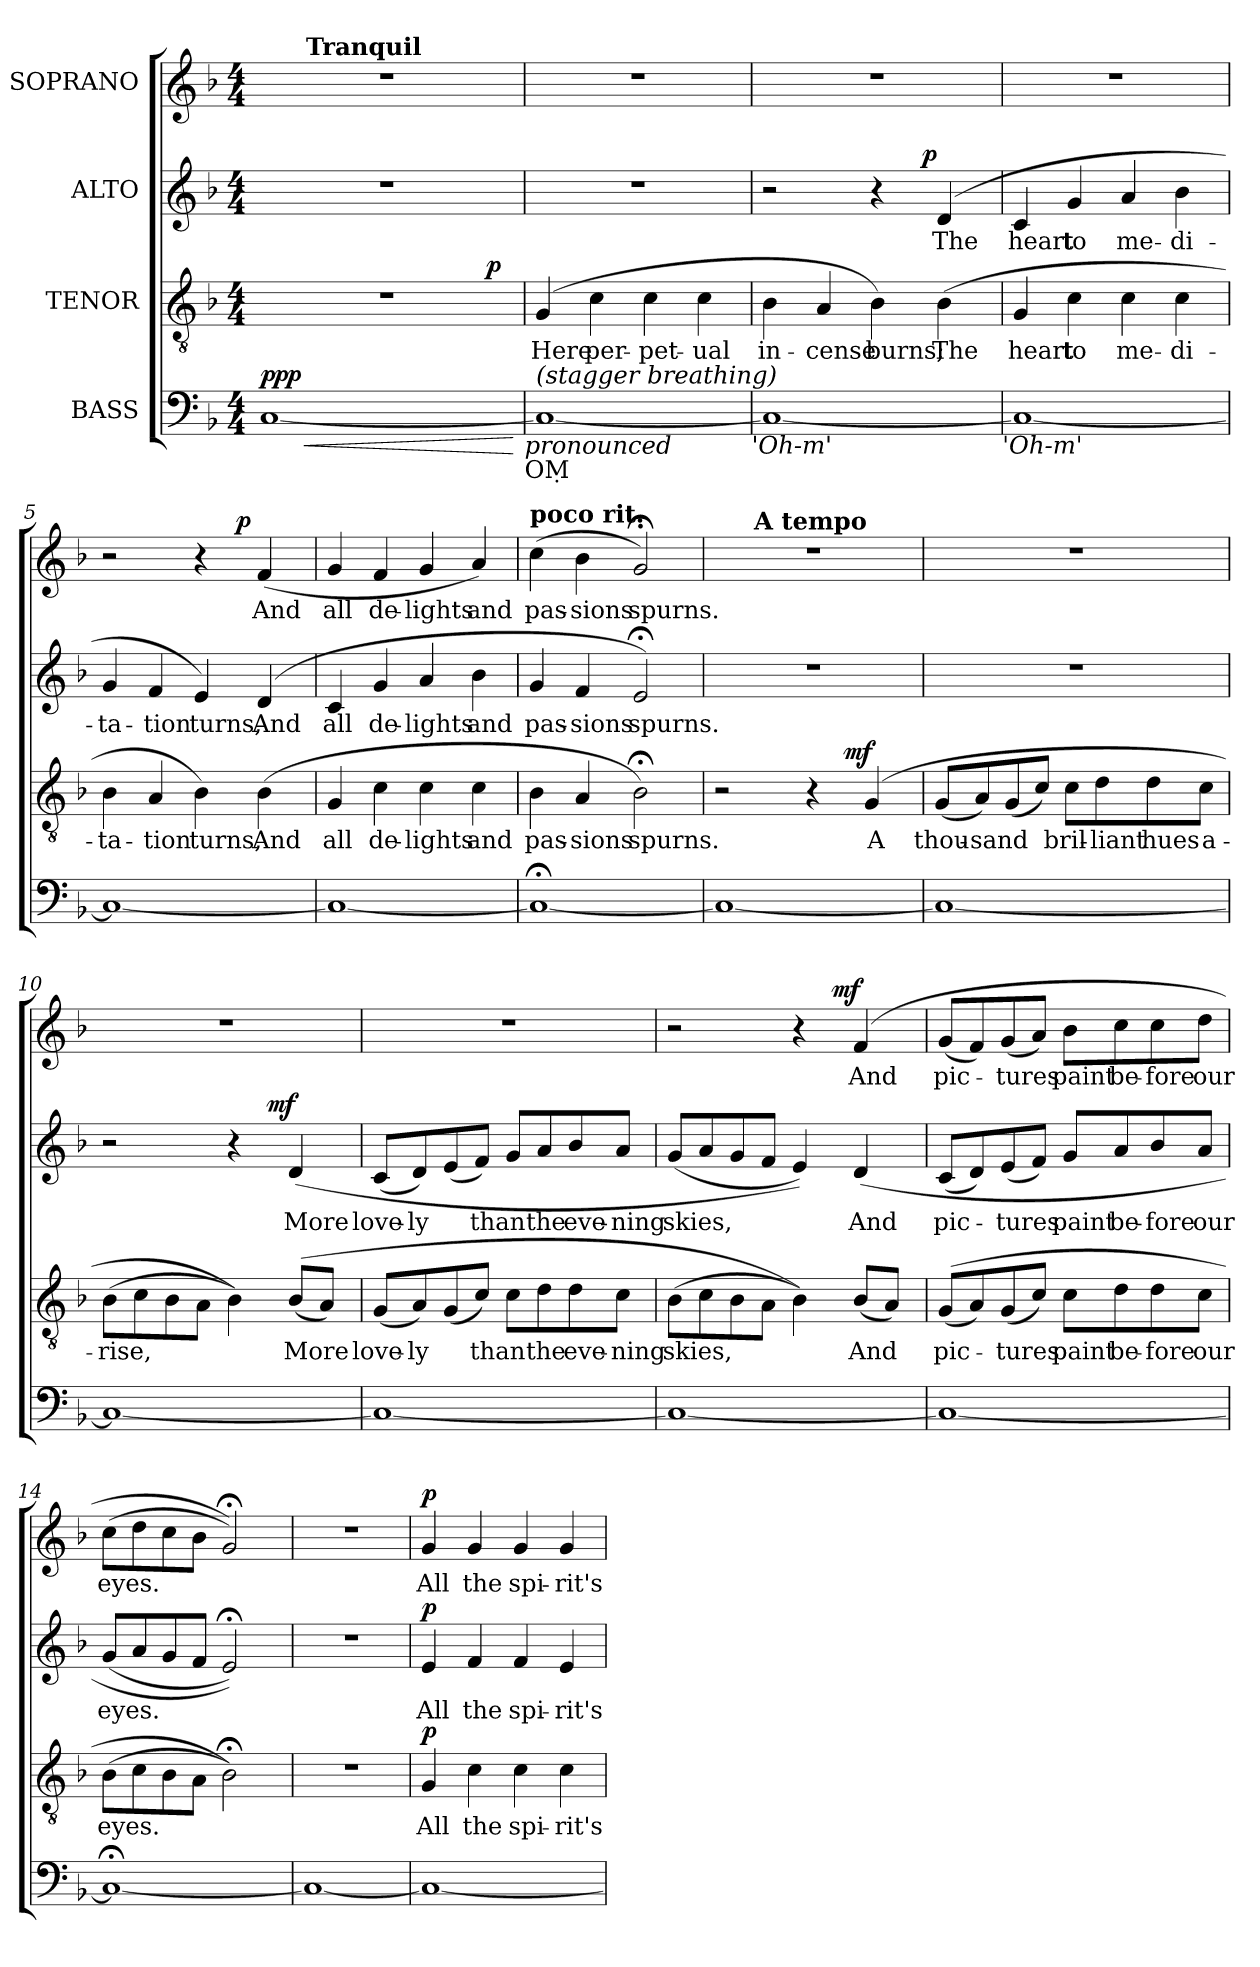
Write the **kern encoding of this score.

**kern	**dynam	**kern	**text	**dynam	**kern	**text	**dynam	**kern	**text	**dynam
*part4	*part4	*part3	*part3	*part3	*part2	*part2	*part2	*part1	*part1	*part1
*staff4	*staff4	*staff3	*staff3	*staff3	*staff2	*staff2	*staff2	*staff1	*staff1	*staff1
*I"BASS	*	*I"TENOR	*	*	*I"ALTO	*	*	*I"SOPRANO	*	*
!!LO:PB:g=z
*clefF4	*	*clefGv2	*	*	*clefG2	*	*	*clefG2	*	*
*ITrd7c12	*	*	*	*	*	*	*	*	*	*
*k[b-]	*	*k[b-]	*	*	*k[b-]	*	*	*k[b-]	*	*
*F:	*	*F:	*	*	*F:	*	*	*F:	*	*
*M4/4	*	*M4/4	*	*	*M4/4	*	*	*M4/4	*	*
=1	=1	=1	=1	=1	=1	=1	=1	=1	=1	=1
!	!LO:HP:b	!	!	!	!	!	!	!	!	!
!	!LO:DY:n=1:a	!	!	!	!	!	!	!	!	!
!	!LO:DY:n=2:a	!	!	!	!	!	!	!	!	!
*	*	*^	*	*	*	*	*	*^	*	*
[<1CC	< pp p	1r	2ryy	.	.	1r	.	.	1r	8.ryy	.	.
*	*	*	*	*	*	*	*	*	*MM72	*	*	*
!	!	!	!	!	!	!	!	!	!	!LO:TX:a:B:t=Tranquil	!	!
.	.	.	.	.	.	.	.	.	.	2ryy	.	.
.	.	.	4ryy	.	.	.	.	.	.	.	.	.
.	.	.	.	.	.	.	.	.	.	4ryy	.	.
.	.	.	8ryy	.	.	.	.	.	.	.	.	.
.	.	.	32ryy	.	.	.	.	.	.	.	.	.
!	!	!	!	!	!LO:DY:a	!	!	!	!	!	!	!
.	.	.	16.ryy	.	p	.	.	.	.	.	.	.
.	.	.	.	.	.	.	.	.	.	16ryy	.	.
.	[	.	.	.	.	.	.	.	.	.	.	.
!LO:TX:b:i:t=pronounced	!	!	!	!	!	!	!	!	!	!	!	!
!LO:TX:b:t=OṂ	!	!	!	!	!	!	!	!	!	!	!	!
=2	=2	=2	=2	=2	=2	=2	=2	=2	=2	=2	=2	=2
!LO:TX:a:i:t=(stagger breathing)	!	!	!	!	!	!	!	!	!	!	!	!
!	!	!	!	!LO:LY:b	!	!	!	!	!	!	!	!
*	*	*v	*v	*	*	*	*	*	*v	*v	*	*
1CC_	.	(4G/	Here	.	1r	.	.	1r	.	.
!	!	!	!LO:LY:b	!	!	!	!	!	!	!
.	.	4c\	per-	.	.	.	.	.	.	.
!	!	!	!LO:LY:b	!	!	!	!	!	!	!
.	.	4c\	-pet-	.	.	.	.	.	.	.
!	!	!	!LO:LY:b	!	!	!	!	!	!	!
.	.	4c\	-ual	.	.	.	.	.	.	.
!LO:TX:b:i:t='Oh-m'	!	!	!	!	!	!	!	!	!	!
=3	=3	=3	=3	=3	=3	=3	=3	=3	=3	=3
!	!	!	!LO:LY:b	!	!	!	!	!	!	!
*	*	*	*	*	*^	*	*	*	*	*
1CC_	.	4B-\	in-	.	2r	2ryy	.	.	1r	.	.
!	!	!	!LO:LY:b	!	!	!	!	!	!	!	!
.	.	4A/	-cense	.	.	.	.	.	.	.	.
!	!	!	!LO:LY:b	!	!	!	!	!	!	!	!
.	.	4B-\)	burns;	.	4r	8..ryy	.	.	.	.	.
!	!	!	!	!	!	!	!	!LO:DY:a	!	!	!
.	.	.	.	.	.	4ryy	.	p	.	.	.
!	!	!	!LO:LY:b	!	!	!	!LO:LY:b	!	!	!	!
.	.	(>4B-\	The	.	(4d/	.	The	.	.	.	.
.	.	.	.	.	.	32ryy	.	.	.	.	.
!LO:TX:b:i:t='Oh-m'	!	!	!	!	!	!	!	!	!	!	!
=4	=4	=4	=4	=4	=4	=4	=4	=4	=4	=4	=4
!	!	!	!LO:LY:b	!	!	!	!LO:LY:b	!	!	!	!
*	*	*	*	*	*v	*v	*	*	*	*	*
1CC_	.	4G/	heart	.	4c/	heart	.	1r	.	.
!	!	!	!LO:LY:b	!	!	!LO:LY:b	!	!	!	!
.	.	4c\	to	.	4g/	to	.	.	.	.
!	!	!	!LO:LY:b	!	!	!LO:LY:b	!	!	!	!
.	.	4c\	me-	.	4a/	me-	.	.	.	.
!	!	!	!LO:LY:b	!	!	!LO:LY:b	!	!	!	!
.	.	4c\	-di-	.	4b-\	-di-	.	.	.	.
=5	=5	=5	=5	=5	=5	=5	=5	=5	=5	=5
!	!	!	!LO:LY:b	!	!	!LO:LY:b	!	!	!	!
*	*	*	*	*	*	*	*	*^	*	*
1CC_	.	4B-\	-ta-	.	4g/	-ta-	.	2r	2ryy	.	.
!	!	!	!LO:LY:b	!	!	!LO:LY:b	!	!	!	!	!
.	.	4A/	-tion	.	4f/	-tion	.	.	.	.	.
!	!	!	!LO:LY:b	!	!	!LO:LY:b	!	!	!	!	!
.	.	4B-\)	turns,	.	4e/)	turns,	.	4r	8.ryy	.	.
!	!	!	!	!	!	!	!	!	!	!	!LO:DY:a
.	.	.	.	.	.	.	.	.	4ryy	.	p
!	!	!	!LO:LY:b	!	!	!LO:LY:b	!	!	!	!LO:LY:b	!
.	.	(>4B-\	And	.	(4d/	And	.	(4f/	.	And	.
.	.	.	.	.	.	.	.	.	16ryy	.	.
=6	=6	=6	=6	=6	=6	=6	=6	=6	=6	=6	=6
!	!	!	!LO:LY:b	!	!	!LO:LY:b	!	!	!	!LO:LY:b	!
*	*	*	*	*	*	*	*	*v	*v	*	*
1CC_	.	4G/	all	.	4c/	all	.	4g/	all	.
!	!	!	!LO:LY:b	!	!	!LO:LY:b	!	!	!LO:LY:b	!
.	.	4c\	de-	.	4g/	de-	.	4f/	de-	.
!	!	!	!LO:LY:b	!	!	!LO:LY:b	!	!	!LO:LY:b	!
.	.	4c\	-lights	.	4a/	-lights	.	4g/	-lights	.
!	!	!	!LO:LY:b	!	!	!LO:LY:b	!	!	!LO:LY:b	!
.	.	4c\	and	.	4b-\	and	.	4a/)	and	.
!!LO:LB:g=z
=7	=7	=7	=7	=7	=7	=7	=7	=7	=7	=7
!	!	!	!	!	!	!	!	!LO:TX:a:B:t=poco rit.	!	!
!	!	!	!LO:LY:b	!	!	!LO:LY:b	!	!	!LO:LY:b	!
1CC;_	.	4B-\	pas-	.	4g/	pas-	.	(>4cc\	pas-	.
!	!	!	!LO:LY:b	!	!	!LO:LY:b	!	!	!LO:LY:b	!
.	.	4A/	-sions	.	4f/	-sions	.	4b-\	-sions	.
!	!	!	!LO:LY:b	!	!	!LO:LY:b	!	!	!LO:LY:b	!
.	.	2B-;<\)	spurns.	.	2e;/)	spurns.	.	2g;/)	spurns.	.
=8	=8	=8	=8	=8	=8	=8	=8	=8	=8	=8
*	*	*^	*	*	*	*	*	*^	*	*
1CC_	.	2r	2ryy	.	.	1r	.	.	1r	8.ryy	.	.
!	!	!	!	!	!	!	!	!	!	!LO:TX:a:B:t=A tempo	!	!
.	.	.	.	.	.	.	.	.	.	2ryy	.	.
.	.	4r	8.ryy	.	.	.	.	.	.	.	.	.
!	!	!	!	!	!LO:DY:a	!	!	!	!	!	!	!
.	.	.	4ryy	.	mf	.	.	.	.	4ryy	.	.
!	!	!	!	!LO:LY:b	!	!	!	!	!	!	!	!
.	.	(4G/	.	A	.	.	.	.	.	.	.	.
.	.	.	16ryy	.	.	.	.	.	.	16ryy	.	.
=9	=9	=9	=9	=9	=9	=9	=9	=9	=9	=9	=9	=9
!	!	!	!	!LO:LY:b	!	!	!	!	!	!	!	!
*	*	*v	*v	*	*	*	*	*	*v	*v	*	*
1CC_	.	(<8G/L	thou-	.	1r	.	.	1r	.	.
!	!	!	!LO:LY:b	!	!	!	!	!	!	!
.	.	8A/)	-sand	.	.	.	.	.	.	.
.	.	(<8G/	.	.	.	.	.	.	.	.
.	.	8c/J)	.	.	.	.	.	.	.	.
!	!	!	!LO:LY:b	!	!	!	!	!	!	!
.	.	8c\L	bril-	.	.	.	.	.	.	.
!	!	!	!LO:LY:b:rj	!	!	!	!	!	!	!
.	.	8d\	-liant	.	.	.	.	.	.	.
!	!	!	!LO:LY:b	!	!	!	!	!	!	!
.	.	8d\	hues	.	.	.	.	.	.	.
!	!	!	!LO:LY:b	!	!	!	!	!	!	!
.	.	8c\J	a-	.	.	.	.	.	.	.
=10	=10	=10	=10	=10	=10	=10	=10	=10	=10	=10
!	!	!	!LO:LY:b	!	!	!	!	!	!	!
*	*	*	*	*	*^	*	*	*	*	*
1CC_	.	(>8B-\L	-rise,	.	2r	2ryy	.	.	1r	.	.
.	.	8c\	.	.	.	.	.	.	.	.	.
.	.	8B-\	.	.	.	.	.	.	.	.	.
.	.	8A\J	.	.	.	.	.	.	.	.	.
.	.	4B-\))	.	.	4r	8.ryy	.	.	.	.	.
!	!	!	!	!	!	!	!	!LO:DY:a	!	!	!
.	.	.	.	.	.	4ryy	.	mf	.	.	.
!	!	!	!LO:LY:b	!	!	!	!LO:LY:b	!	!	!	!
.	.	(<(>8B-/L	More	.	(4d/	.	More	.	.	.	.
.	.	8A/J)	.	.	.	.	.	.	.	.	.
.	.	.	.	.	.	16ryy	.	.	.	.	.
=11	=11	=11	=11	=11	=11	=11	=11	=11	=11	=11	=11
!	!	!	!LO:LY:b	!	!	!	!LO:LY:b	!	!	!	!
*	*	*	*	*	*v	*v	*	*	*	*	*
1CC_	.	(<8G/L	love-	.	(<8c/L	love-	.	1r	.	.
!	!	!	!LO:LY:b	!	!	!LO:LY:b	!	!	!	!
.	.	8A/)	-ly	.	8d/)	-ly	.	.	.	.
.	.	(<8G/	.	.	(<8e/	.	.	.	.	.
!	!	!	!LO:LY:b	!	!	!LO:LY:b	!	!	!	!
.	.	8c/J)	than	.	8f/J)	than	.	.	.	.
.	.	8c\L	.	.	8g/L	.	.	.	.	.
!	!	!	!LO:LY:b	!	!	!LO:LY:b	!	!	!	!
.	.	8d\	the	.	8a/	the	.	.	.	.
!	!	!	!LO:LY:b	!	!	!LO:LY:b	!	!	!	!
.	.	8d\	eve-	.	8b-/	eve-	.	.	.	.
!	!	!	!LO:LY:b:rj	!	!	!LO:LY:b:rj	!	!	!	!
.	.	8c\J	-ning	.	8a/J	-ning	.	.	.	.
=12	=12	=12	=12	=12	=12	=12	=12	=12	=12	=12
!	!	!	!LO:LY:b	!	!	!LO:LY:b	!	!	!	!
*	*	*	*	*	*	*	*	*^	*	*
1CC_	.	(>8B-\L	skies,	.	(<8g/L	skies,	.	2r	2ryy	.	.
.	.	8c\	.	.	8a/	.	.	.	.	.	.
.	.	8B-\	.	.	8g/	.	.	.	.	.	.
.	.	8A\J	.	.	8f/J	.	.	.	.	.	.
.	.	4B-\))	.	.	4e/))	.	.	4r	8.ryy	.	.
!	!	!	!	!	!	!	!	!	!	!	!LO:DY:a
.	.	.	.	.	.	.	.	.	4ryy	.	mf
!	!	!	!LO:LY:b	!	!	!LO:LY:b	!	!	!	!LO:LY:b	!
.	.	(>8B-/L	And	.	(4d/	And	.	(4f/	.	And	.
.	.	8A/J)	.	.	.	.	.	.	.	.	.
.	.	.	.	.	.	.	.	.	16ryy	.	.
!!LO:PB:g=z
=13	=13	=13	=13	=13	=13	=13	=13	=13	=13	=13	=13
!	!	!	!LO:LY:b	!	!	!LO:LY:b	!	!	!	!LO:LY:b	!
*	*	*	*	*	*	*	*	*v	*v	*	*
1CC_	.	(<(>8G/L	pic-	.	(<8c/L	pic-	.	(<8g/L	pic-	.
.	.	8A/)	.	.	8d/)	.	.	8f/)	.	.
!	!	!	!LO:LY:b	!	!	!LO:LY:b	!	!	!LO:LY:b	!
.	.	(<8G/	-tures	.	(<8e/	-tures	.	(<8g/	-tures	.
.	.	8c/J)	.	.	8f/J)	.	.	8a/J)	.	.
!	!	!	!LO:LY:b	!	!	!LO:LY:b	!	!	!LO:LY:b	!
.	.	8c\L	paint	.	8g/L	paint	.	8b-\L	paint	.
!	!	!	!LO:LY:b	!	!	!LO:LY:b	!	!	!LO:LY:b	!
.	.	8d\	be-	.	8a/	be-	.	8cc\	be-	.
!	!	!	!LO:LY:b	!	!	!LO:LY:b	!	!	!LO:LY:b	!
.	.	8d\	-fore	.	8b-/	-fore	.	8cc\	-fore	.
!	!	!	!LO:LY:b	!	!	!LO:LY:b	!	!	!LO:LY:b	!
.	.	8c\J	our	.	8a/J	our	.	8dd\J	our	.
=14	=14	=14	=14	=14	=14	=14	=14	=14	=14	=14
!	!	!	!LO:LY:b	!	!	!LO:LY:b	!	!	!LO:LY:b	!
1CC;_	.	(>8B-\L	eyes.	.	(<8g/L	eyes.	.	(>8cc\L	eyes.	.
.	.	8c\	.	.	8a/	.	.	8dd\	.	.
.	.	8B-\	.	.	8g/	.	.	8cc\	.	.
.	.	8A\J	.	.	8f/J	.	.	8b-\J	.	.
.	.	2B-;<\))	.	.	2e;/))	.	.	2g;/))	.	.
=15	=15	=15	=15	=15	=15	=15	=15	=15	=15	=15
1CC_	.	1r	.	.	1r	.	.	1r	.	.
=16	=16	=16	=16	=16	=16	=16	=16	=16	=16	=16
!	!	!	!LO:LY:b	!LO:DY:a	!	!LO:LY:b	!LO:DY:a	!	!LO:LY:b	!LO:DY:a
1CC_	.	4G/	All	p	4e/	All	p	4g/	All	p
!	!	!	!LO:LY:b	!	!	!LO:LY:b	!	!	!LO:LY:b	!
.	.	4c\	the	.	4f/	the	.	4g/	the	.
!	!	!	!LO:LY:b	!	!	!LO:LY:b	!	!	!LO:LY:b	!
.	.	4c\	spi-	.	4f/	spi-	.	4g/	spi-	.
!	!	!	!LO:LY:b:rj	!	!	!LO:LY:b:rj	!	!	!LO:LY:b:rj	!
.	.	4c\	-rit's	.	4e/	-rit's	.	4g/	-rit's	.
=	=	=	=	=	=	=	=	=	=	=
*-	*-	*-	*-	*-	*-	*-	*-	*-	*-	*-
